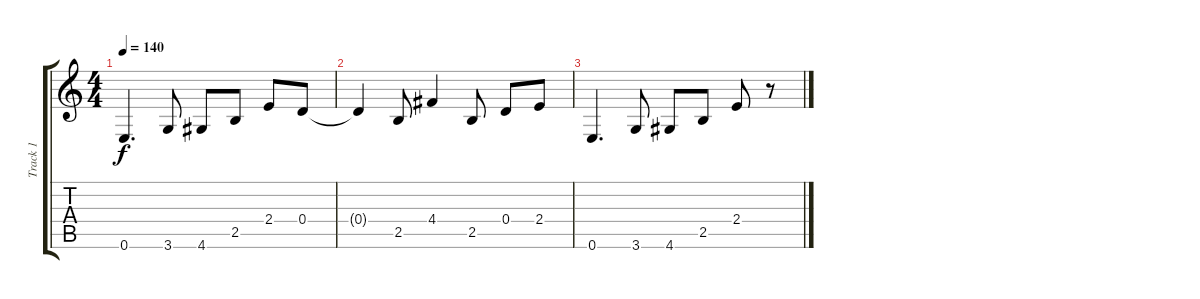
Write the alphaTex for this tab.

\track ("Track 1" "Track 1") {instrument acousticguitarsteel}
\staff {score tabs}
\tuning (E4 B3 G3 D3 A2 E2) {hide}
\ts (4 4)
\tempo 140
\clef g2
\ks c
0.6.4{d dy f instrument acousticguitarsteel} 3.6.8 4.6.8 2.5.8 2.4.8 0.4.8 |
0.4{t}.4 2.5.8 4.4.4 2.5.8 0.4.8 2.4.8 |
0.6.4{d} 3.6.8 4.6.8 2.5.8 2.4.8 r.8
